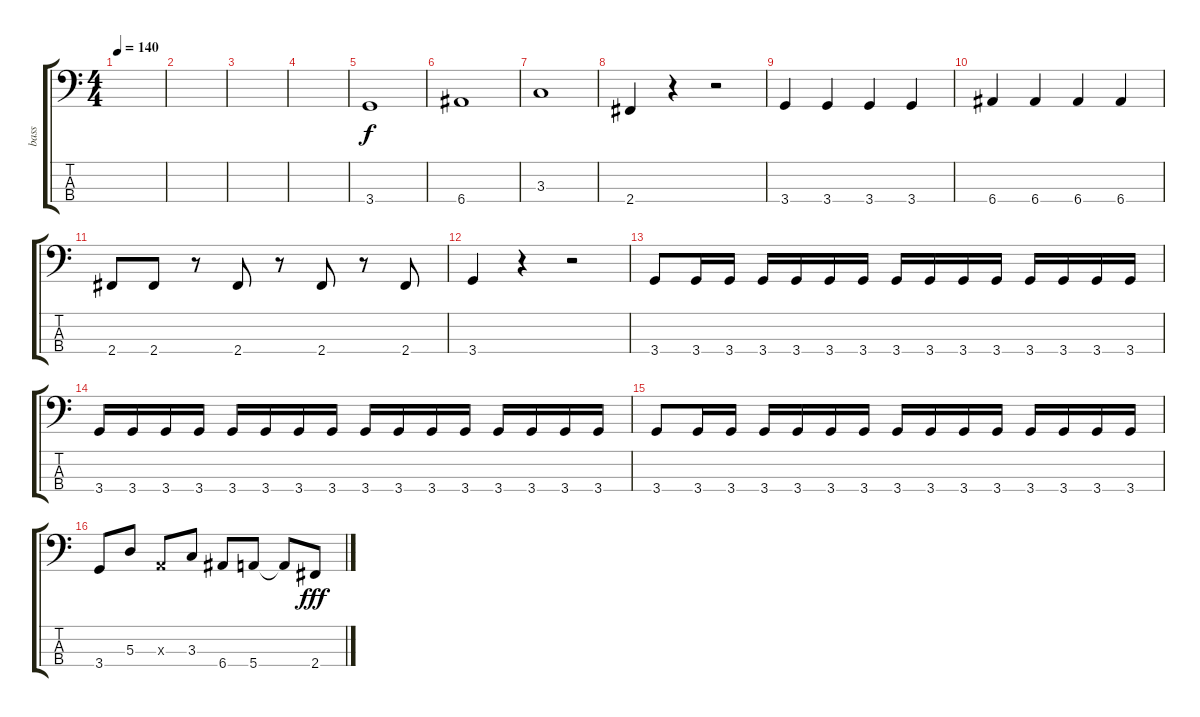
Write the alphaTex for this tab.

\track ("bass" "bass") {instrument electricbassfinger}
\staff {score tabs}
\tuning (G2 D2 A1 E1) {hide}
\ts (4 4)
\tempo 140
\clef f4
\ks c
|
|
|
|
3.4.1 |
6.4.1 |
3.3.1 |
2.4.4 r.4 r.2 |
3.4.4 3.4.4 3.4.4 3.4.4 |
6.4.4 6.4.4 6.4.4 6.4.4 |
2.4.8 2.4.8 r.8 2.4.8 r.8 2.4.8 r.8 2.4.8 |
3.4.4 r.4 r.2 |
3.4.8 3.4.16 3.4.16 3.4.16 3.4.16 3.4.16 3.4.16 3.4.16 3.4.16 3.4.16 3.4.16 3.4.16 3.4.16 3.4.16 3.4.16 |
3.4.16 3.4.16 3.4.16 3.4.16 3.4.16 3.4.16 3.4.16 3.4.16 3.4.16 3.4.16 3.4.16 3.4.16 3.4.16 3.4.16 3.4.16 3.4.16 |
3.4.8 3.4.16 3.4.16 3.4.16 3.4.16 3.4.16 3.4.16 3.4.16 3.4.16 3.4.16 3.4.16 3.4.16 3.4.16 3.4.16 3.4.16 |
3.4.8 5.3.8 0.3{x}.8 3.3.8 6.4.8 5.4.8 5.4{t}.8{dy f} 2.4.8{dy fff}
